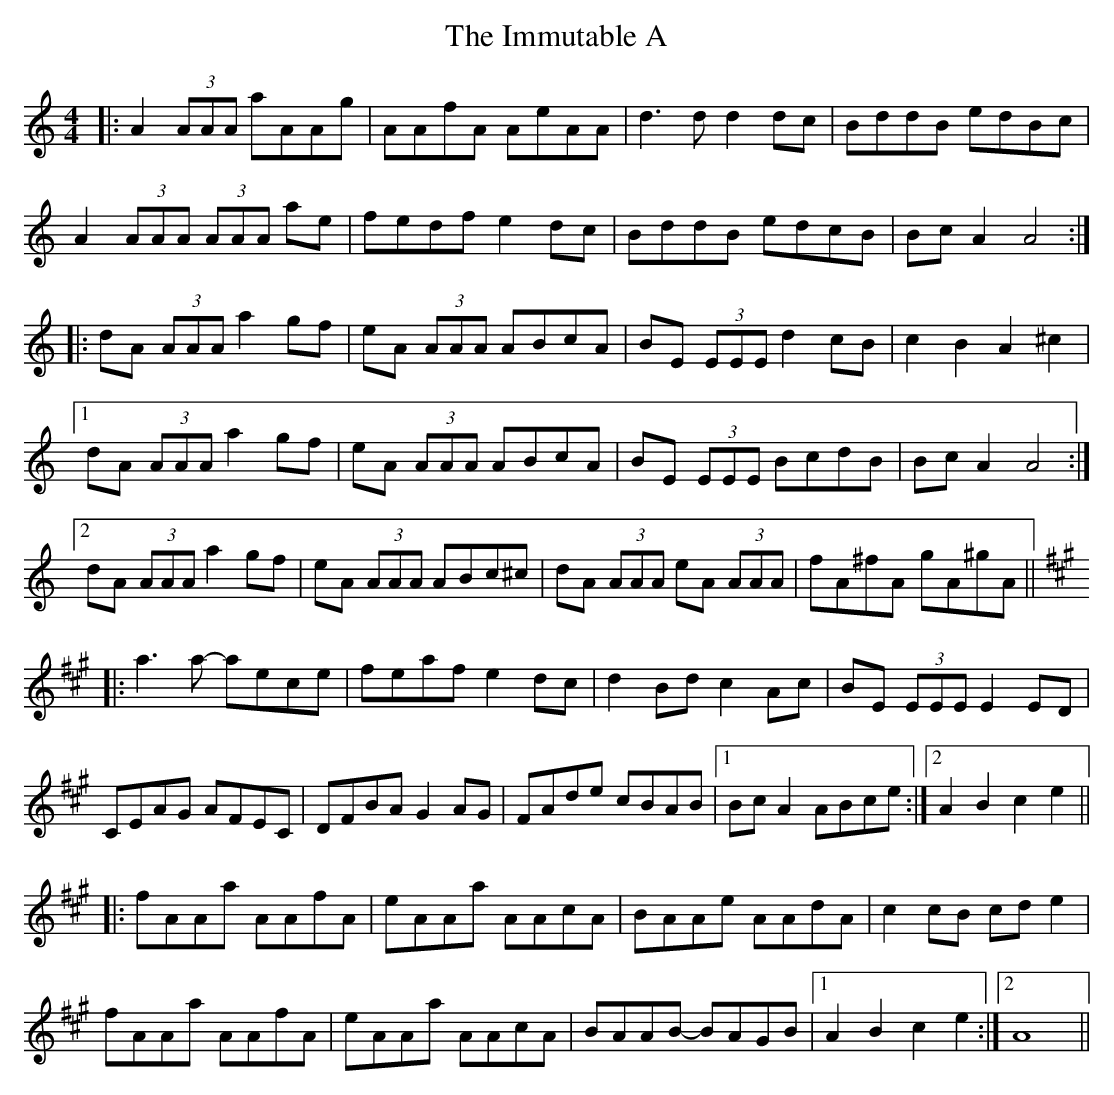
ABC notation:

X:1
T: The Immutable A
M: 4/4
L: 1/8
K: Amin
|:A2 (3AAA aAAg|AAfA AeAA|d3d d2dc|BddB edBc|
A2 (3AAA (3AAA ae|fedf e2dc|BddB edcB|BcA2 A4:|
|:dA (3AAA a2gf|eA (3AAA ABcA|BE (3EEE d2cB|c2B2 A2^c2|
[1 dA (3AAA a2gf|eA (3AAA ABcA|BE (3EEE BcdB|BcA2 A4:|
[2 dA (3AAA a2gf|eA (3AAA ABc^c|dA (3AAA eA (3AAA|fA^fA gA^gA||
[K:A]|:a3a- aece|feaf e2dc|d2Bd c2Ac|BE (3EEE E2ED|
CEAG AFEC|DFBA G2AG|FAde cBAB|1 BcA2 ABce:|2 A2B2 c2e2||
|:fAAa AAfA|eAAa AAcA|BAAe AAdA|c2cB cde2|
fAAa AAfA|eAAa AAcA|BAAB- BAGB|1 A2B2 c2e2:|2 A8||
